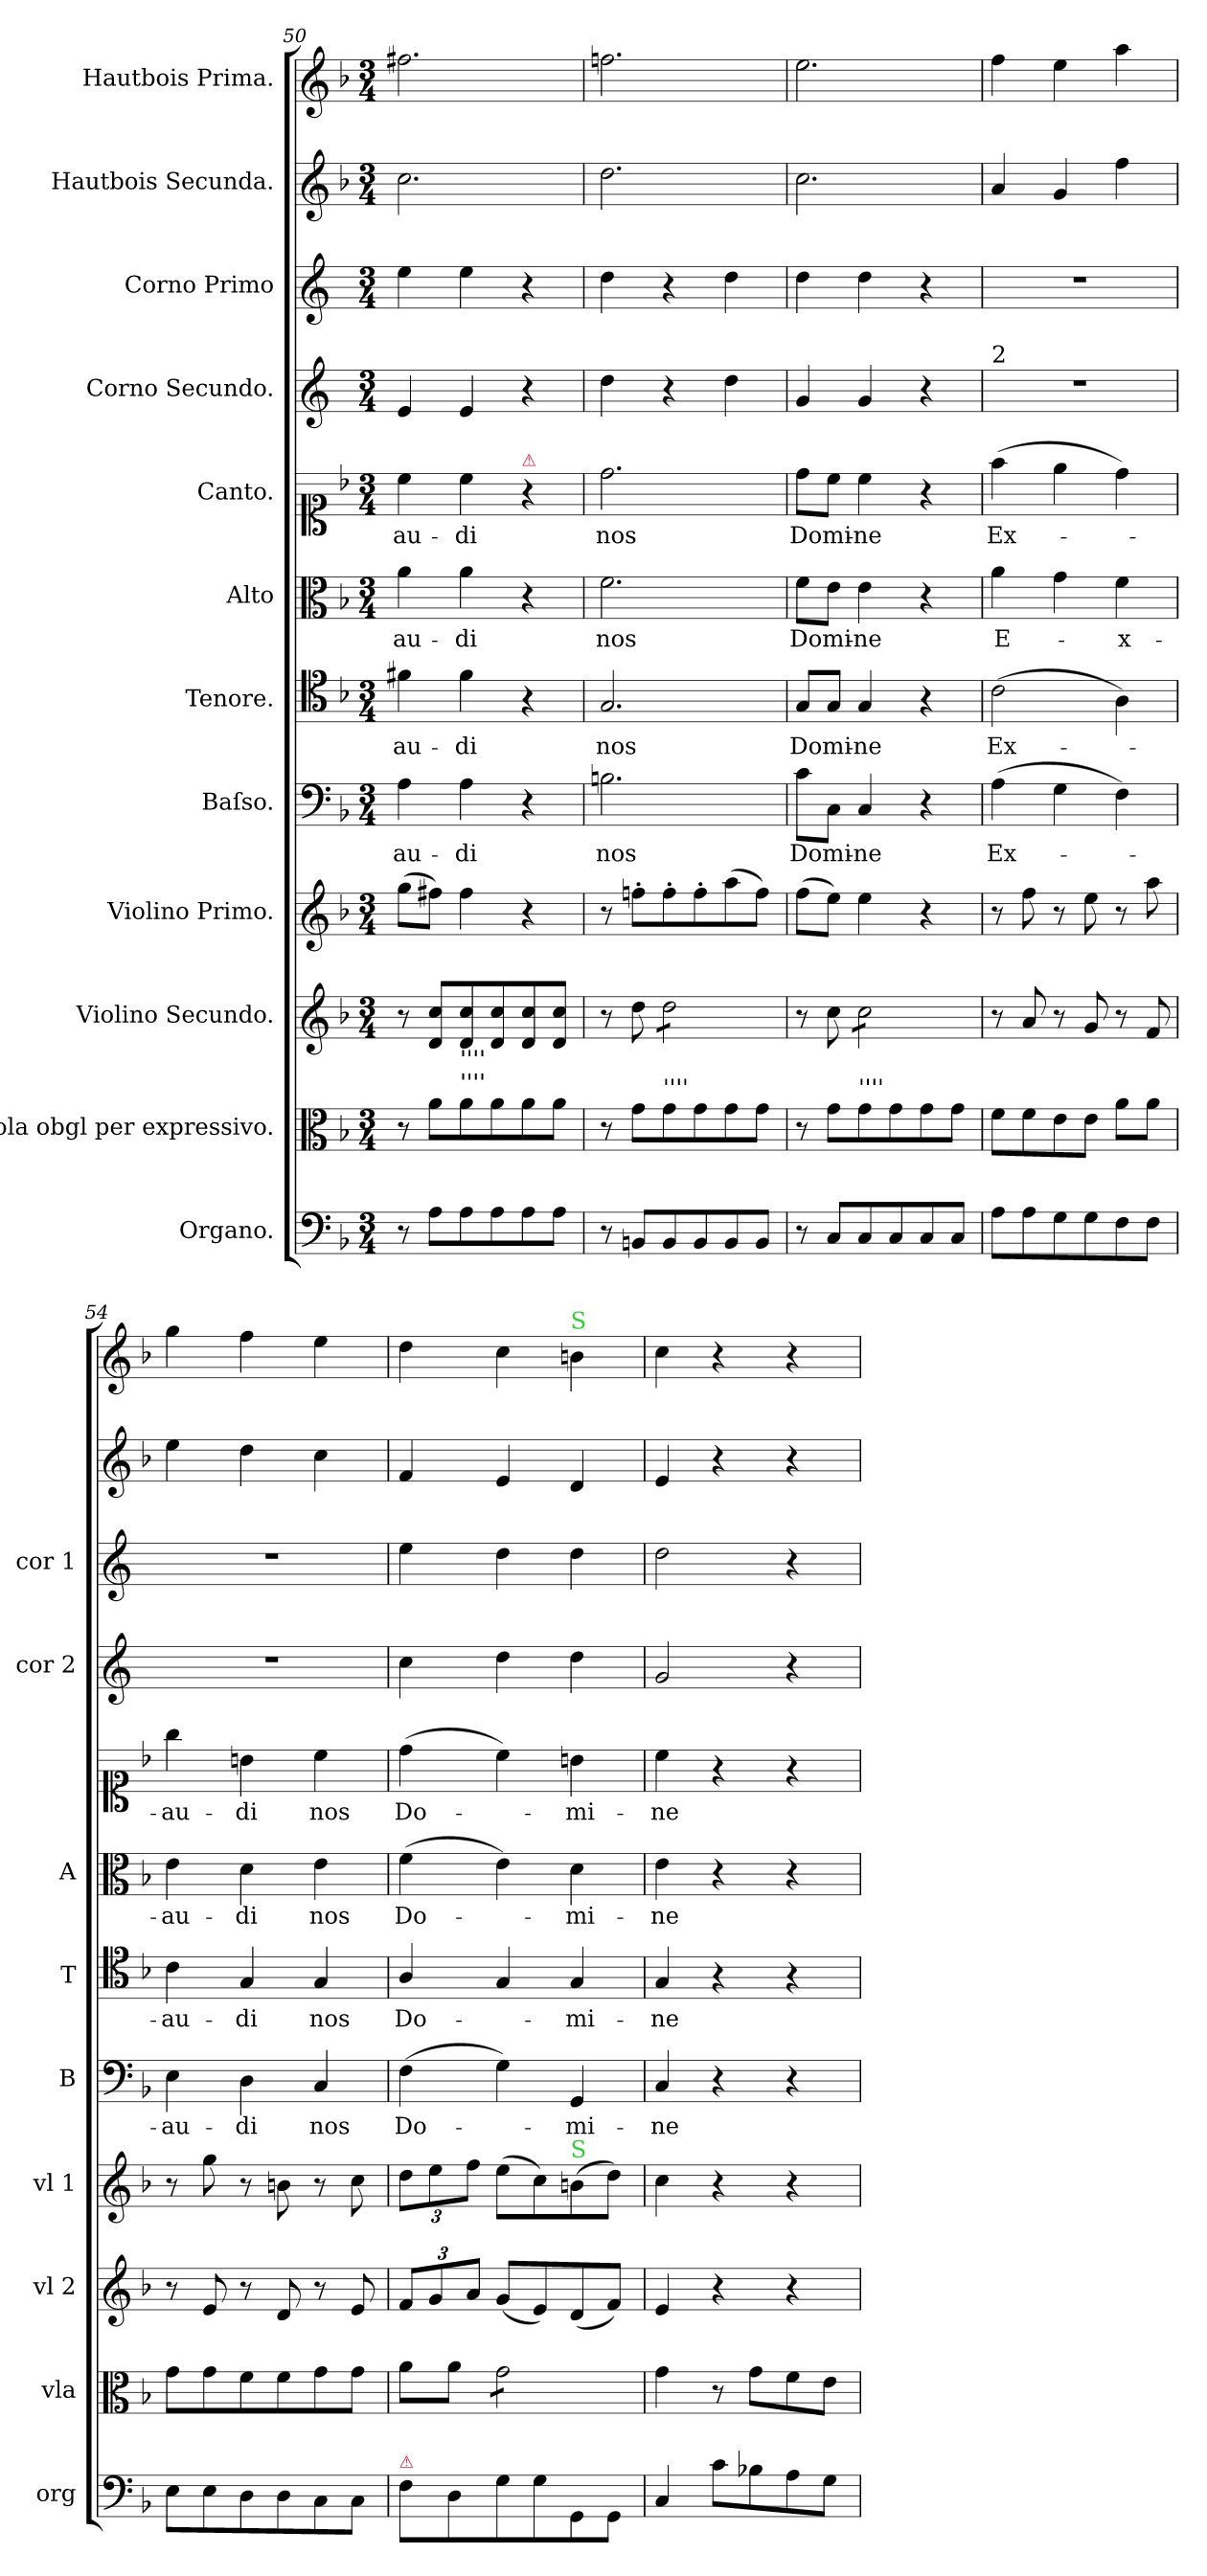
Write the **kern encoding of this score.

**kern	**kern	**kern	**kern	**kern	**text	**kern	**text	**kern	**text	**kern	**text	**kern	**kern	**kern	**kern
*part12	*part11	*part10	*part9	*part8	*part8	*part7	*part7	*part6	*part6	*part5	*part5	*part4	*part3	*part2	*part1
*staff12	*staff11	*staff10	*staff9	*staff8	*staff8	*staff7	*staff7	*staff6	*staff6	*staff5	*staff5	*staff4	*staff3	*staff2	*staff1
*I"Organo.	*I"Viola obgl per expressivo.	*I"Violino Secundo.	*I"Violino Primo.	*I"Baſso.	*	*I"Tenore.	*	*I"Alto	*	*I"Canto.	*	*I"Corno Secundo.	*I"Corno Primo	*I"Hautbois Secunda.	*I"Hautbois Prima.
*I'org	*I'vla	*I'vl 2	*I'vl 1	*I'B	*	*I'T	*	*I'A	*	*	*	*I'cor 2	*I'cor 1	*	*
*clefF4	*clefC3	*clefG2	*clefG2	*clefF4	*	*clefC4	*	*clefC3	*	*clefC1	*	*clefG2	*clefG2	*clefG2	*clefG2
*	*	*	*	*	*	*	*	*	*	*	*	*ITrd4c7	*ITrd4c7	*	*
*k[b-]	*k[b-]	*k[b-]	*k[b-]	*k[b-]	*	*k[b-]	*	*k[b-]	*	*k[b-]	*	*k[b-]	*k[b-]	*k[b-]	*k[b-]
*F:	*F:	*F:	*F:	*F:	*	*F:	*	*F:	*	*F:	*	*F:	*F:	*F:	*F:
*M3/4	*M3/4	*M3/4	*M3/4	*M3/4	*	*M3/4	*	*M3/4	*	*M3/4	*	*M3/4	*M3/4	*M3/4	*M3/4
=50	=50	=50	=50	=50	=50	=50	=50	=50	=50	=50	=50	=50	=50	=50	=50
8r	8r	8r	(8gg\L	4A\	-au-	4f#X\	-au-	4a\	-au-	4cc\	-au-	4A/	4a\	2.cc\	2.ff#X\
8A\L	8a\L	8d/ 8cc/L	8ff#X\J)	.	.	.	.	.	.	.	.	.	.	.	.
!	!	!LO:TX:b:t=''''	!	!	!	!	!	!	!	!	!	!	!	!	!
!	!LO:TX:a:t=''''	!	!	!	!	!	!	!	!	!	!	!	!	!	!
8A\	8a\	8d/ 8cc/	4ff#\	4A\	-di	4f#\	-di	4a\	-di	4cc\	-di	4A/	4a\	.	.
8A\	8a\	8d/ 8cc/	.	.	.	.	.	.	.	.	.	.	.	.	.
!	!	!	!	!	!	!	!	!	!	!LO:TX:a:color=crimson:t=⚠	!	!	!	!	!
8A\	8a\	8d/ 8cc/	4r	4r	.	4r	.	4r	.	4r	.	4r	4r	.	.
8A\J	8a\J	8d/ 8cc/J	.	.	.	.	.	.	.	.	.	.	.	.	.
=51	=51	=51	=51	=51	=51	=51	=51	=51	=51	=51	=51	=51	=51	=51	=51
8r	8r	8r	8r	2.Bn\	nos	2.G/	nos	2.f\	nos	2.dd\	nos	4g\	4g\	2.dd\	2.ffn\
8BBn/L	8g\L	8dd\	8ffn'\L	.	.	.	.	.	.	.	.	.	.	.	.
!	!LO:TX:a:t=''''	!	!	!	!	!	!	!	!	!	!	!	!	!	!
*	*	*tremolo	*	*	*	*	*	*	*	*	*	*	*	*	*
8BB/	8g\	8dd\L	8ff'\	.	.	.	.	.	.	.	.	4r	4r	.	.
8BB/	8g\	8dd\	8ff'\	.	.	.	.	.	.	.	.	.	.	.	.
8BB/	8g\	8dd\	(8aa\	.	.	.	.	.	.	.	.	4g\	4g\	.	.
8BB/J	8g\J	8dd\J	8ff\J)	.	.	.	.	.	.	.	.	.	.	.	.
*	*	*Xtremolo	*	*	*	*	*	*	*	*	*	*	*	*	*
=52	=52	=52	=52	=52	=52	=52	=52	=52	=52	=52	=52	=52	=52	=52	=52
8r	8r	8r	(8ff\L	8c\L	Do-	8G/L	Do-	8f\L	Do-	8dd\L	Do-	4c/	4g\	2.cc\	2.ee\
8C/L	8g\L	8cc\	8ee\J)	8C\J	-mi-	8G/J	-mi-	8e\J	-mi-	8cc\J	-mi-	.	.	.	.
!	!	!LO:TX:a:t=''''	!	!	!	!	!	!	!	!	!	!	!	!	!
!	!LO:TX:a:t=''''	!	!	!	!	!	!	!	!	!	!	!	!	!	!
*	*	*tremolo	*	*	*	*	*	*	*	*	*	*	*	*	*
8C/	8g\	8cc\L	4ee\	4C/	-ne	4G/	-ne	4e\	-ne	4cc\	-ne	4c/	4g\	.	.
8C/	8g\	8cc\	.	.	.	.	.	.	.	.	.	.	.	.	.
8C/	8g\	8cc\	4r	4r	.	4r	.	4r	.	4r	.	4r	4r	.	.
8C/J	8g\J	8cc\J	.	.	.	.	.	.	.	.	.	.	.	.	.
*	*	*Xtremolo	*	*	*	*	*	*	*	*	*	*	*	*	*
=53	=53	=53	=53	=53	=53	=53	=53	=53	=53	=53	=53	=53	=53	=53	=53
!	!	!	!	!	!	!	!	!	!	!	!	!LO:TX:a:t=2	!	!	!
8A\L	8f\L	8r	8r	(4A\	Ex-	(2c\	Ex-	4a\	E-	(4ff\	Ex-	2.r	2.r	4a/	4ff\
8A\	8f\	8a/	8ff\	.	.	.	.	.	.	.	.	.	.	.	.
8G\	8e\	8r	8r	4G\	.	.	.	4g\	.	4ee\	.	.	.	4g/	4ee\
8G\	8e\J	8g/	8ee\	.	.	.	.	.	.	.	.	.	.	.	.
8F\	8a\L	8r	8r	4F\)	.	4A\)	.	4f\	-x-	4dd\)	.	.	.	4ff\	4aa\
8F\J	8a\J	8f/	8aa\	.	.	.	.	.	.	.	.	.	.	.	.
=54	=54	=54	=54	=54	=54	=54	=54	=54	=54	=54	=54	=54	=54	=54	=54
8E\L	8g\L	8r	8r	4E\	-au-	4c\	-au-	4e\	-au-	4gg\	-au-	2.r	2.r	4ee\	4gg\
8E\	8g\	8e/	8gg\	.	.	.	.	.	.	.	.	.	.	.	.
8D\	8f\	8r	8r	4D\	-di	4G/	-di	4d\	-di	4bn\	-di	.	.	4dd\	4ff\
8D\	8f\	8d/	8bn\	.	.	.	.	.	.	.	.	.	.	.	.
8C\	8g\	8r	8r	4C/	nos	4G/	nos	4e\	nos	4cc\	nos	.	.	4cc\	4ee\
8C\J	8g\J	8e/	8cc\	.	.	.	.	.	.	.	.	.	.	.	.
=55	=55	=55	=55	=55	=55	=55	=55	=55	=55	=55	=55	=55	=55	=55	=55
!LO:TX:a:color=crimson:t=⚠	!	!	!	!	!	!	!	!	!	!	!	!	!	!	!
8F\L	8a\L	12f/L	12dd\L	(4F\	Do-	4A/	Do-	(4f\	Do-	(4dd\	Do-	4f\	4a\	4f/	4dd\
.	.	12g/	12ee\	.	.	.	.	.	.	.	.	.	.	.	.
8D\	8a\J	.	.	.	.	.	.	.	.	.	.	.	.	.	.
.	.	12a/J	12ff\J	.	.	.	.	.	.	.	.	.	.	.	.
*	*tremolo	*	*	*	*	*	*	*	*	*	*	*	*	*	*
8G\	8g\L	(8g/L	(8ee\L	4G\)	.	4G/	.	4e\)	.	4cc\)	.	4g\	4g\	4e/	4cc\
8G\	8g\	8e/)	8cc\)	.	.	.	.	.	.	.	.	.	.	.	.
!	!	!	!	!	!	!	!	!	!	!	!	!	!	!	!LO:TX:a:color=limegreen:t=S
!	!	!	!LO:TX:a:color=limegreen:t=S	!	!	!	!	!	!	!	!	!	!	!	!
8GG/	8g\	(8d/	(8bn\	4GG/	-mi-	4G/	-mi-	4d\	-mi-	4bn\	-mi-	4g\	4g\	4d/	4bn\
8GG/J	8g\J	8f/J)	8dd\J)	.	.	.	.	.	.	.	.	.	.	.	.
*	*Xtremolo	*	*	*	*	*	*	*	*	*	*	*	*	*	*
=56	=56	=56	=56	=56	=56	=56	=56	=56	=56	=56	=56	=56	=56	=56	=56
4C/	4g\	4e/	4cc\	4C/	-ne	4G/	-ne	4e\	-ne	4cc\	-ne	2c/	2g\	4e/	4cc\
8c\L	8r	4r	4r	4r	.	4r	.	4r	.	4r	.	.	.	4r	4r
8B-X\	8g\L	.	.	.	.	.	.	.	.	.	.	.	.	.	.
8A\	8f\	4r	4r	4r	.	4r	.	4r	.	4r	.	4r	4r	4r	4r
8G\J	8e\J	.	.	.	.	.	.	.	.	.	.	.	.	.	.
=	=	=	=	=	=	=	=	=	=	=	=	=	=	=	=
*-	*-	*-	*-	*-	*-	*-	*-	*-	*-	*-	*-	*-	*-	*-	*-
